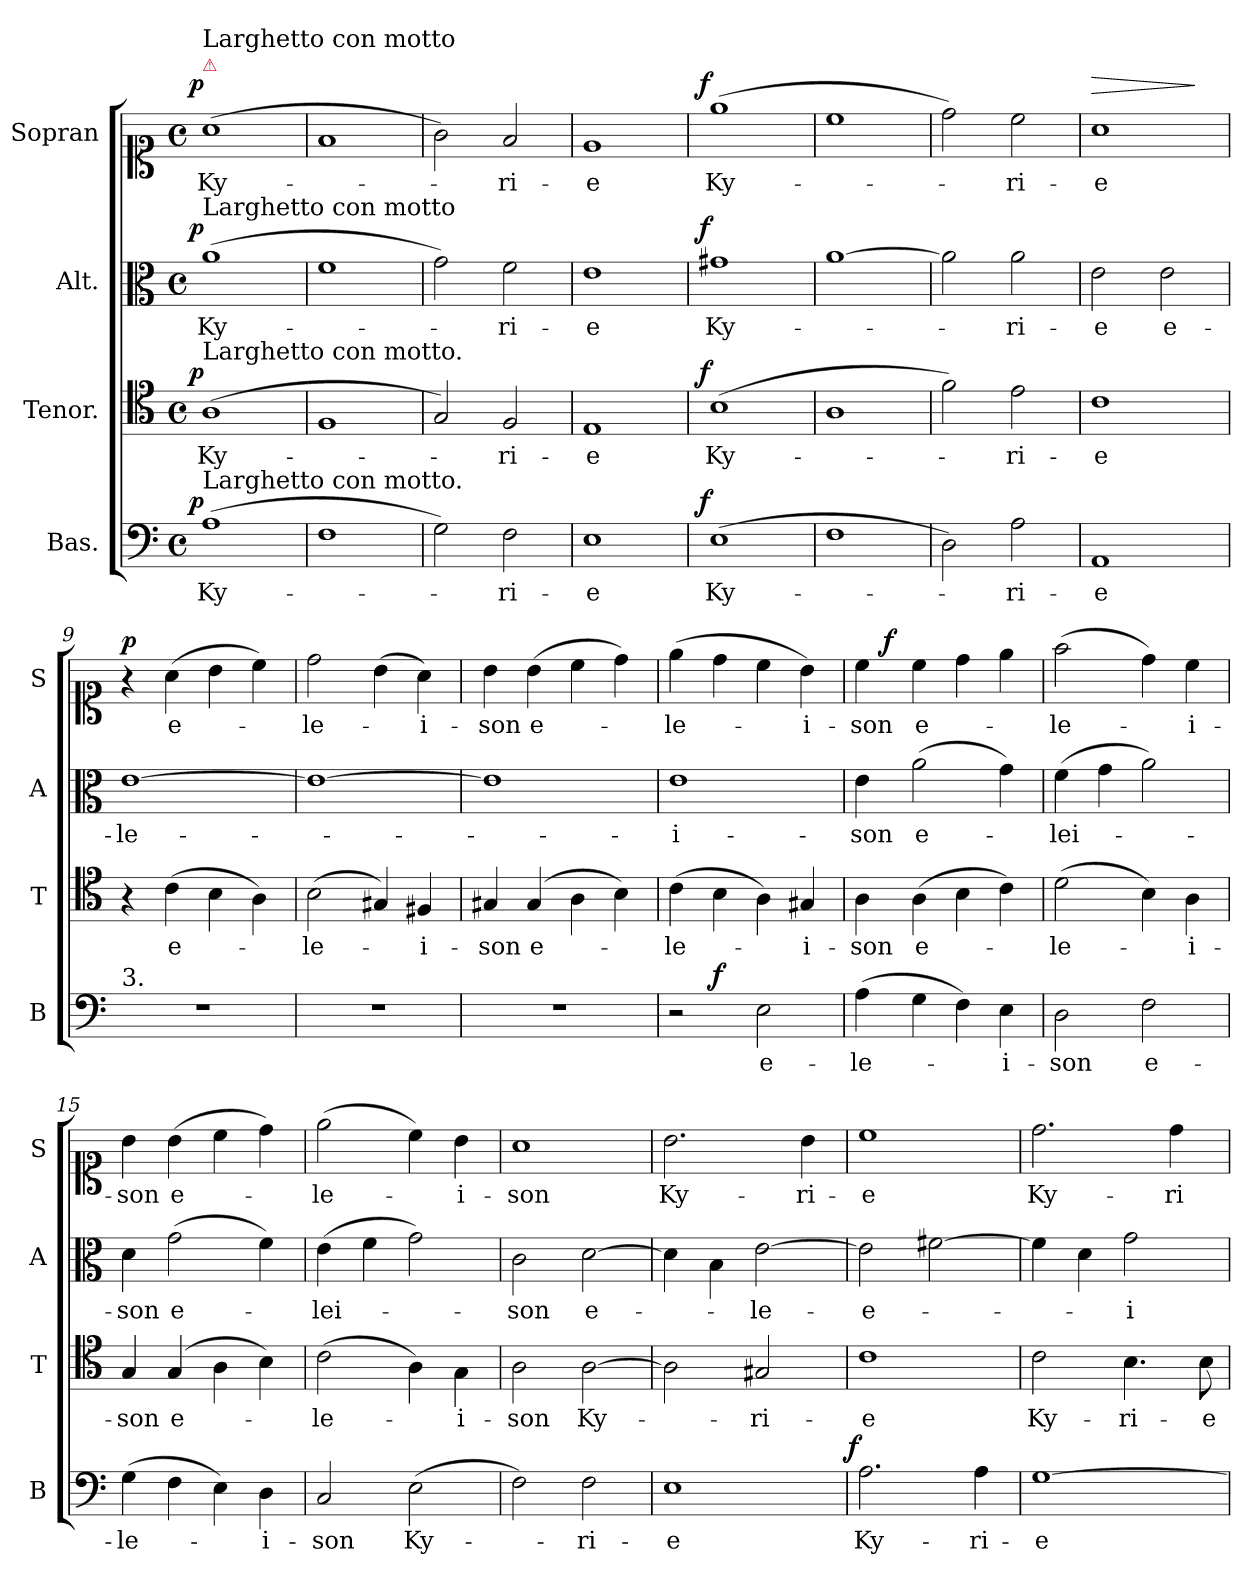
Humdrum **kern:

**kern	**text	**dynam	**kern	**text	**dynam	**kern	**text	**dynam	**kern	**text	**dynam
*part4	*part4	*part4	*part3	*part3	*part3	*part2	*part2	*part2	*part1	*part1	*part1
*staff4	*staff4	*staff4	*staff3	*staff3	*staff3	*staff2	*staff2	*staff2	*staff1	*staff1	*staff1
*I"Bas.	*	*	*I"Tenor.	*	*	*I"Alt.	*	*	*I"Sopran	*	*
*I'B	*	*	*I'T	*	*	*I'A	*	*	*I'S	*	*
*clefF4	*	*	*clefC4	*	*	*clefC3	*	*	*clefC1	*	*
*k[]	*	*	*k[]	*	*	*k[]	*	*	*k[]	*	*
*a:	*	*	*a:	*	*	*a:	*	*	*a:	*	*
*M4/4	*	*	*M4/4	*	*	*M4/4	*	*	*M4/4	*	*
*met(c)	*	*	*met(c)	*	*	*met(c)	*	*	*met(c)	*	*
=1	=1	=1	=1	=1	=1	=1	=1	=1	=1	=1	=1
!	!	!	!	!	!	!	!	!	!LO:TX:a:color=crimson:t=⚠	!	!
!	!	!	!	!	!	!	!	!	!LO:TX:a:t=Larghetto con motto	!	!
!	!	!	!	!	!	!LO:TX:a:t=Larghetto con motto	!	!	!	!	!
!	!	!	!LO:TX:a:t=Larghetto con motto.	!	!	!	!	!	!	!	!
!LO:TX:a:t=Larghetto con motto.	!	!	!	!	!	!	!	!	!	!	!
!	!	!LO:DY:a:rj	!	!	!LO:DY:a:rj	!	!	!LO:DY:a:rj	!	!	!LO:DY:a:rj
(1A\	Ky-	p	(1A\	Ky-	p	(1a\	Ky-	p	(1a\	Ky-	p
=2	=2	=2	=2	=2	=2	=2	=2	=2	=2	=2	=2
1F\	.	.	1F/	.	.	1f\	.	.	1f/	.	.
=3	=3	=3	=3	=3	=3	=3	=3	=3	=3	=3	=3
2G\)	.	.	2G/)	.	.	2g\)	.	.	2g\)	.	.
2F\	-ri-	.	2F/	-ri-	.	2f\	-ri-	.	2f/	-ri-	.
=4	=4	=4	=4	=4	=4	=4	=4	=4	=4	=4	=4
1E\	-e	.	1E/	-e	.	1e\	-e	.	1e/	-e	.
=5	=5	=5	=5	=5	=5	=5	=5	=5	=5	=5	=5
!	!	!LO:DY:a:rj	!	!	!LO:DY:a:rj	!	!	!LO:DY:a:rj	!	!	!LO:DY:a:rj
(1E\	Ky-	f	(1B\	Ky-	f	1g#X\	Ky-	f	(1ee\	Ky-	f
=6	=6	=6	=6	=6	=6	=6	=6	=6	=6	=6	=6
1F\	.	.	1A\	.	.	[1a\	.	.	1cc\	.	.
=7	=7	=7	=7	=7	=7	=7	=7	=7	=7	=7	=7
2D\)	.	.	2f\)	.	.	2a\]	.	.	2dd\)	.	.
2A\	-ri-	.	2e\	-ri-	.	2a\	-ri-	.	2cc\	-ri-	.
=8	=8	=8	=8	=8	=8	=8	=8	=8	=8	=8	=8
!	!	!	!	!	!	!	!	!	!	!	!LO:HP:a
1AA/	-e	.	1c\	-e	.	2e\	-e	.	1a\	-e	>
.	.	.	.	.	.	2e\	e-	.	.	.	.
.	.	.	.	.	.	.	.	.	.	.	]
=9	=9	=9	=9	=9	=9	=9	=9	=9	=9	=9	=9
!LO:TX:a:t=3.	!	!	!	!	!	!	!	!	!	!	!
!	!	!	!	!	!	!	!	!	!	!	!LO:DY:a
1r	.	.	4r	.	.	[1e\	-le-	.	4r	.	p
.	.	.	(4c\	e-	.	.	.	.	(4a\	e-	.
.	.	.	4B\	.	.	.	.	.	4b\	.	.
.	.	.	4A\)	.	.	.	.	.	4cc\)	.	.
=10	=10	=10	=10	=10	=10	=10	=10	=10	=10	=10	=10
1r	.	.	(2B\	-le-	.	1e\_	.	.	2dd\	-le-	.
.	.	.	4G#X/)	.	.	.	.	.	(4b\	.	.
.	.	.	4F#X/	-i-	.	.	.	.	4a\)	-i-	.
=11	=11	=11	=11	=11	=11	=11	=11	=11	=11	=11	=11
1r	.	.	4G#X/	-son	.	1e\]	.	.	4b\	-son	.
.	.	.	(4G#/	e-	.	.	.	.	(4b\	e-	.
.	.	.	4A\	.	.	.	.	.	4cc\	.	.
.	.	.	4B\)	.	.	.	.	.	4dd\)	.	.
=12	=12	=12	=12	=12	=12	=12	=12	=12	=12	=12	=12
*^	*	*	*	*	*	*	*	*	*	*	*
2r	4ryy	.	.	(4c\	-le-	.	1e\	-i-	.	(4ee\	-le-	.
!	!	!	!LO:DY:a	!	!	!	!	!	!	!	!	!
.	2.ryy	.	f	4B\	.	.	.	.	.	4dd\	.	.
2E\	.	e-	.	4A\)	.	.	.	.	.	4cc\	.	.
.	.	.	.	4G#X/	-i-	.	.	.	.	4b\)	-i-	.
*v	*v	*	*	*	*	*	*	*	*	*	*	*
=13	=13	=13	=13	=13	=13	=13	=13	=13	=13	=13	=13
*	*	*	*	*	*	*	*	*	*^	*	*
(4A\	-le-	.	4A\	-son	.	4e\	-son	.	4cc\	8ryy	-son	.
!	!	!	!	!	!	!	!	!	!	!	!	!LO:DY:a
.	.	.	.	.	.	.	.	.	.	2..ryy	.	f
4G\	.	.	(4A\	e-	.	(2a\	e-	.	4cc\	.	e-	.
4F\)	.	.	4B\	.	.	.	.	.	4dd\	.	.	.
4E\	-i-	.	4c\)	.	.	4g\)	.	.	4ee\	.	.	.
*	*	*	*	*	*	*	*	*	*v	*v	*	*
=14	=14	=14	=14	=14	=14	=14	=14	=14	=14	=14	=14
2D\	-son	.	(2d\	-le-	.	(4f\	-lei-	.	(2ff\	-le-	.
.	.	.	.	.	.	4g\	.	.	.	.	.
2F\	e-	.	4B\)	.	.	2a\)	.	.	4dd\)	.	.
.	.	.	4A\	-i-	.	.	.	.	4cc\	-i-	.
=15	=15	=15	=15	=15	=15	=15	=15	=15	=15	=15	=15
(4G\	-le-	.	4G/	-son	.	4d\	-son	.	4b\	-son	.
4F\	.	.	(4G/	e-	.	(2g\	e-	.	(4b\	e-	.
4E\)	.	.	4A\	.	.	.	.	.	4cc\	.	.
4D\	-i-	.	4B\)	.	.	4f\)	.	.	4dd\)	.	.
=16	=16	=16	=16	=16	=16	=16	=16	=16	=16	=16	=16
2C/	-son	.	(2c\	-le-	.	(4e\	-lei-	.	(2ee\	le-	.
.	.	.	.	.	.	4f\	.	.	.	.	.
(2E\	Ky-	.	4A\)	.	.	2g\)	.	.	4cc\)	.	.
.	.	.	4G\	-i-	.	.	.	.	4b\	-i-	.
=17	=17	=17	=17	=17	=17	=17	=17	=17	=17	=17	=17
2F\)	.	.	2A\	-son	.	2c\	-son	.	1a\	-son	.
2F\	ri-	.	[2A\	Ky-	.	[2d\	e-	.	.	.	.
=18	=18	=18	=18	=18	=18	=18	=18	=18	=18	=18	=18
1E\	-e	.	2A\]	.	.	4d\]	.	.	2.b\	Ky-	.
.	.	.	.	.	.	4B\	.	.	.	.	.
.	.	.	2G#X/	-ri-	.	[2e\	-le-	.	.	.	.
.	.	.	.	.	.	.	.	.	4b\	-ri-	.
=19	=19	=19	=19	=19	=19	=19	=19	=19	=19	=19	=19
!	!	!LO:DY:a:rj	!	!	!	!	!	!	!	!	!
2.A\	Ky-	f	1c\	-e	.	2e\]	e-	.	1cc\	-e	.
.	.	.	.	.	.	[2f#X\	.	.	.	.	.
4A\	-ri-	.	.	.	.	.	.	.	.	.	.
=20	=20	=20	=20	=20	=20	=20	=20	=20	=20	=20	=20
[1G\	-e	.	2c\	Ky-	.	4f#\]	.	.	2.dd\	Ky-	.
.	.	.	.	.	.	4d\	.	.	.	.	.
.	.	.	4.B\	-ri-	.	2g\	-i-	.	.	.	.
.	.	.	.	.	.	.	.	.	4dd\	-ri-	.
.	.	.	8B\	-e	.	.	.	.	.	.	.
=	=	=	=	=	=	=	=	=	=	=	=
*-	*-	*-	*-	*-	*-	*-	*-	*-	*-	*-	*-
